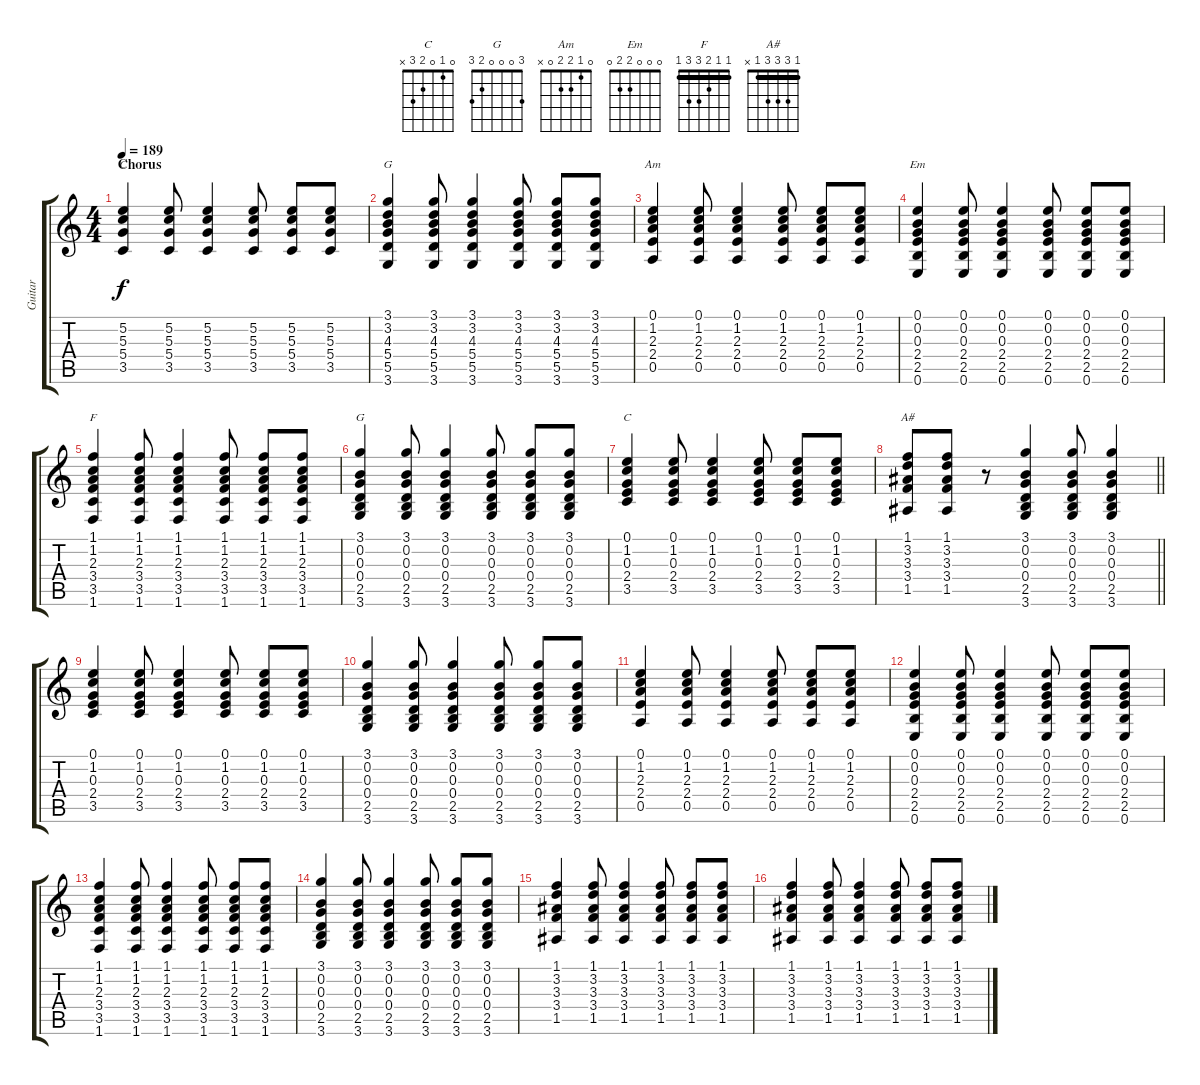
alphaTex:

\track ("Guitar" "Guitar") {instrument acousticguitarsteel}
\staff {score tabs}
\tuning (E4 B3 G3 D3 A2 E2) {hide}
\chord ("C" x 5 5 5 3 x) {barre 5}
\chord ("G" 3 3 4 5 5 3) {barre 3}
\chord ("Am" 0 1 2 2 0 x)
\chord ("Em" 0 0 0 2 2 0)
\chord ("F" 1 1 2 3 3 1) {barre 1}
\chord ("G" 3 0 0 0 2 3)
\chord ("C" 0 1 0 2 3 x)
\chord ("A#" 1 3 3 3 1 x) {barre 1}
\ts (4 4)
\section ("" "Chorus")
\tempo 189
\clef g2
\ks c
(5.2 5.3 5.4 3.5).4{ch "C" dy f} (5.2 5.3 5.4 3.5).8 (5.2 5.3 5.4 3.5).4 (5.2 5.3 5.4 3.5).8 (5.2 5.3 5.4 3.5).8 (5.2 5.3 5.4 3.5).8 |
(3.1 3.2 4.3 5.4 5.5 3.6).4{ch "G"} (3.1 3.2 4.3 5.4 5.5 3.6).8 (3.1 3.2 4.3 5.4 5.5 3.6).4 (3.1 3.2 4.3 5.4 5.5 3.6).8 (3.1 3.2 4.3 5.4 5.5 3.6).8 (3.1 3.2 4.3 5.4 5.5 3.6).8 |
(0.1 1.2 2.3 2.4 0.5).4{ch "Am"} (0.1 1.2 2.3 2.4 0.5).8 (0.1 1.2 2.3 2.4 0.5).4 (0.1 1.2 2.3 2.4 0.5).8 (0.1 1.2 2.3 2.4 0.5).8 (0.1 1.2 2.3 2.4 0.5).8 |
(0.1 0.2 0.3 2.4 2.5 0.6).4{ch "Em"} (0.1 0.2 0.3 2.4 2.5 0.6).8 (0.1 0.2 0.3 2.4 2.5 0.6).4 (0.1 0.2 0.3 2.4 2.5 0.6).8 (0.1 0.2 0.3 2.4 2.5 0.6).8 (0.1 0.2 0.3 2.4 2.5 0.6).8 |
(1.1 1.2 2.3 3.4 3.5 1.6).4{ch "F"} (1.1 1.2 2.3 3.4 3.5 1.6).8 (1.1 1.2 2.3 3.4 3.5 1.6).4 (1.1 1.2 2.3 3.4 3.5 1.6).8 (1.1 1.2 2.3 3.4 3.5 1.6).8 (1.1 1.2 2.3 3.4 3.5 1.6).8 |
(3.1 0.2 0.3 0.4 2.5 3.6).4{ch "G"} (3.1 0.2 0.3 0.4 2.5 3.6).8 (3.1 0.2 0.3 0.4 2.5 3.6).4 (3.1 0.2 0.3 0.4 2.5 3.6).8 (3.1 0.2 0.3 0.4 2.5 3.6).8 (3.1 0.2 0.3 0.4 2.5 3.6).8 |
(0.1 1.2 0.3 2.4 3.5).4{ch "C"} (0.1 1.2 0.3 2.4 3.5).8 (0.1 1.2 0.3 2.4 3.5).4 (0.1 1.2 0.3 2.4 3.5).8 (0.1 1.2 0.3 2.4 3.5).8 (0.1 1.2 0.3 2.4 3.5).8 |
\barLineRight lightlight
(1.1 3.2 3.3 3.4 1.5).8{ch "A#"} (1.1 3.2 3.3 3.4 1.5).8 r.8 (3.1 0.2 0.3 0.4 2.5 3.6).4 (3.1 0.2 0.3 0.4 2.5 3.6).8 (3.1 0.2 0.3 0.4 2.5 3.6).4 |
(0.1 1.2 0.3 2.4 3.5).4 (0.1 1.2 0.3 2.4 3.5).8 (0.1 1.2 0.3 2.4 3.5).4 (0.1 1.2 0.3 2.4 3.5).8 (0.1 1.2 0.3 2.4 3.5).8 (0.1 1.2 0.3 2.4 3.5).8 |
(3.1 0.2 0.3 0.4 2.5 3.6).4 (3.1 0.2 0.3 0.4 2.5 3.6).8 (3.1 0.2 0.3 0.4 2.5 3.6).4 (3.1 0.2 0.3 0.4 2.5 3.6).8 (3.1 0.2 0.3 0.4 2.5 3.6).8 (3.1 0.2 0.3 0.4 2.5 3.6).8 |
(0.1 1.2 2.3 2.4 0.5).4 (0.1 1.2 2.3 2.4 0.5).8 (0.1 1.2 2.3 2.4 0.5).4 (0.1 1.2 2.3 2.4 0.5).8 (0.1 1.2 2.3 2.4 0.5).8 (0.1 1.2 2.3 2.4 0.5).8 |
(0.1 0.2 0.3 2.4 2.5 0.6).4 (0.1 0.2 0.3 2.4 2.5 0.6).8 (0.1 0.2 0.3 2.4 2.5 0.6).4 (0.1 0.2 0.3 2.4 2.5 0.6).8 (0.1 0.2 0.3 2.4 2.5 0.6).8 (0.1 0.2 0.3 2.4 2.5 0.6).8 |
(1.1 1.2 2.3 3.4 3.5 1.6).4 (1.1 1.2 2.3 3.4 3.5 1.6).8 (1.1 1.2 2.3 3.4 3.5 1.6).4 (1.1 1.2 2.3 3.4 3.5 1.6).8 (1.1 1.2 2.3 3.4 3.5 1.6).8 (1.1 1.2 2.3 3.4 3.5 1.6).8 |
(3.1 0.2 0.3 0.4 2.5 3.6).4 (3.1 0.2 0.3 0.4 2.5 3.6).8 (3.1 0.2 0.3 0.4 2.5 3.6).4 (3.1 0.2 0.3 0.4 2.5 3.6).8 (3.1 0.2 0.3 0.4 2.5 3.6).8 (3.1 0.2 0.3 0.4 2.5 3.6).8 |
(1.1 3.2 3.3 3.4 1.5).4 (1.1 3.2 3.3 3.4 1.5).8 (1.1 3.2 3.3 3.4 1.5).4 (1.1 3.2 3.3 3.4 1.5).8 (1.1 3.2 3.3 3.4 1.5).8 (1.1 3.2 3.3 3.4 1.5).8 |
(1.1 3.2 3.3 3.4 1.5).4 (1.1 3.2 3.3 3.4 1.5).8 (1.1 3.2 3.3 3.4 1.5).4 (1.1 3.2 3.3 3.4 1.5).8 (1.1 3.2 3.3 3.4 1.5).8 (1.1 3.2 3.3 3.4 1.5).8
